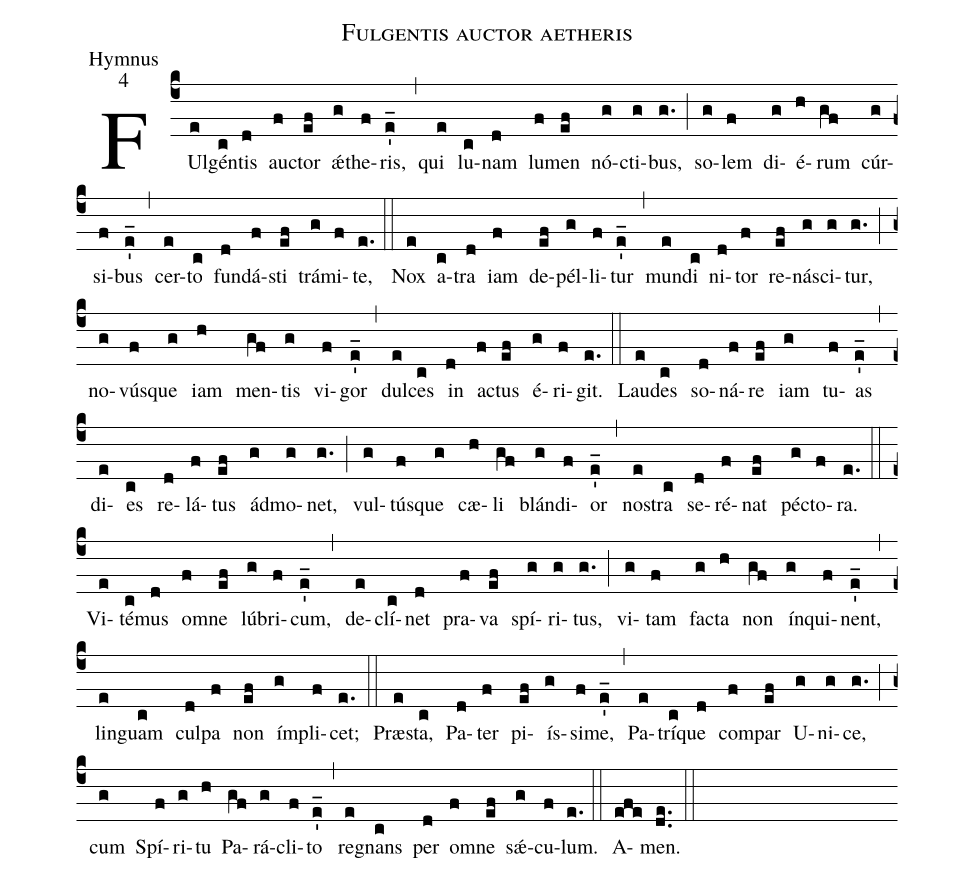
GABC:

name:Fulgentis auctor aetheris;
office-part:Hymnus;
mode:4;
%%
(c4)
FUl(e)gén(c)tis(d) au(f)ctor(ef) ǽ(g)the(f)ris,(e'_) (,)
qui(e) lu(c)nam(d) lu(f)men(ef) nó(g)cti(g)bus,(g.) (;)
so(g)lem(f) di(g)é(h)rum(gf) cúr(g)si(f)bus(e'_) (,)
cer(e)to(c) fun(d)dá(f)sti(ef) trá(g)mi(f)te,(e.) (::)
Nox(e) a(c)tra(d) iam(f) de(ef)pél(g)li(f)tur(e'_) (,)
mun(e)di(c) ni(d)tor(f) re(ef)ná(g)sci(g)tur,(g.) (;)
no(g)vús(f)que(g) iam(h) men(gf)tis(g) vi(f)gor(e'_) (,)
dul(e)ces(c) in(d) a(f)ctus(ef) é(g)ri(f)git.(e.) (::)

Lau(e)des(c) so(d)ná(f)re(ef) iam(g) tu(f)as(e'_) (,)
di(e)es(c) re(d)lá(f)tus(ef) ád(g)mo(g)net,(g.) (;)
vul(g)tús(f)que(g) cæ(h)li(gf) blán(g)di(f)or(e'_) (,)
no(e)stra(c) se(d)ré(f)nat(ef) pé(g)cto(f)ra.(e.) (::)

Vi(e)té(c)mus(d) om(f)ne(ef) lú(g)bri(f)cum,(e'_) (,)
de(e)clí(c)net(d) pra(f)va(ef) spí(g)ri(g)tus,(g.) (;)
vi(g)tam(f) fa(g)cta(h) non(gf) ín(g)qui(f)nent,(e'_) (,)
lin(e)guam(c) cul(d)pa(f) non(ef) ím(g)pli(f)cet;(e.) (::)

Præ(e)sta,(c) Pa(d)ter(f) pi(ef)ís(g)si(f)me,(e'_) (,)
Pa(e)trí(c)que(d) com(f)par(ef) U(g)ni(g)ce,(g.) (;)
cum(g) Spí(f)ri(g)tu(h) Pa(gf)rá(g)cli(f)to(e'_) (,)
re(e)gnans(c) per(d) om(f)ne(ef) sǽ(g)cu(f)lum.(e.) (::)

A(efe)men.(de..) (::)
